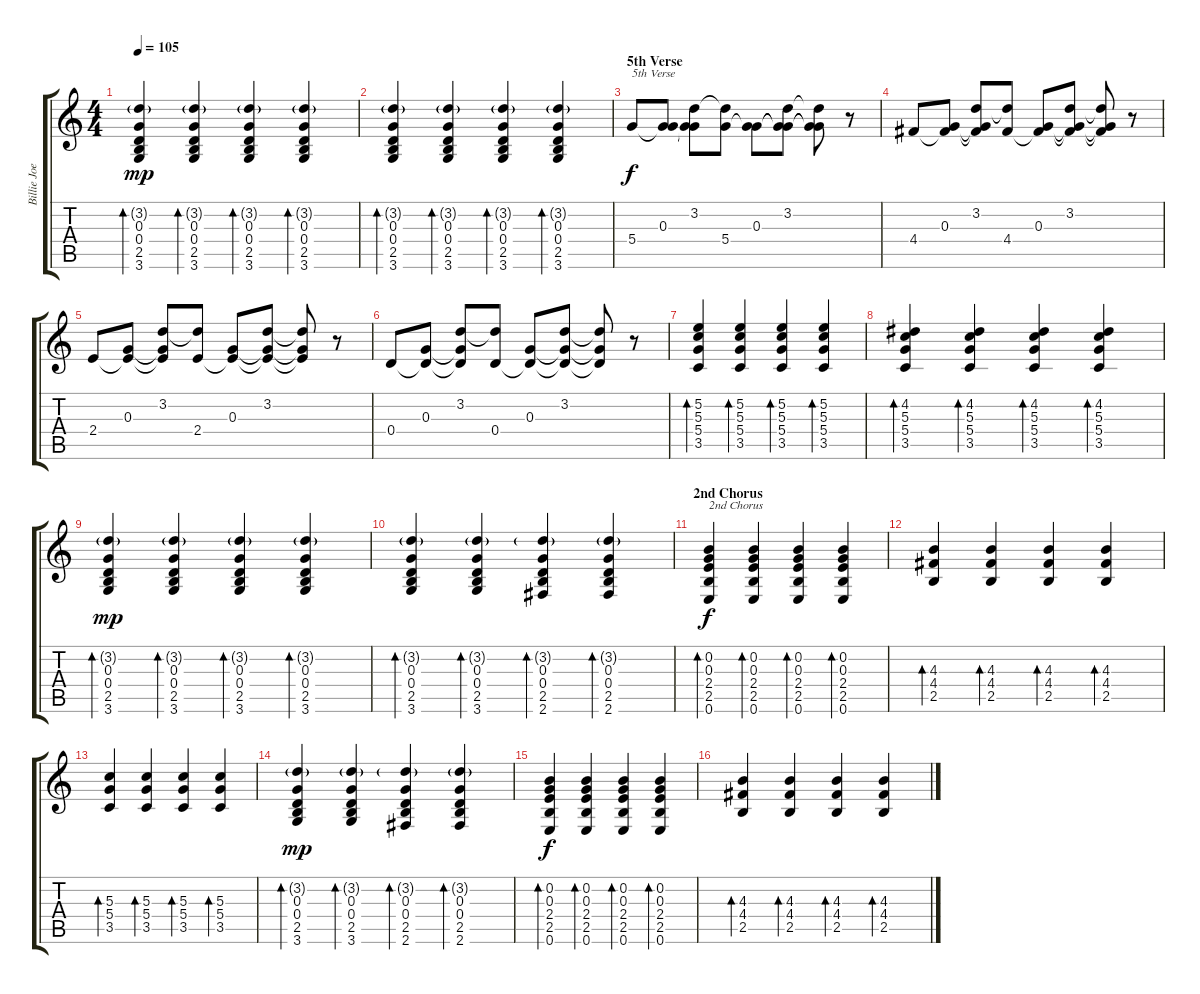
\track ("Billie Joe (Rhythm)" "Billie Joe") {instrument acousticguitarnylon}
\staff {score tabs}
\tuning (E4 B3 G3 D3 A2 E2) {hide}
\ts (4 4)
\tempo 105
\clef g2
\ks c
(3.2{g} 0.3 0.4 2.5 3.6).4{bd 60 dy mp} (3.2{g} 0.3 0.4 2.5 3.6).4{bd 60} (3.2{g} 0.3 0.4 2.5 3.6).4{bd 60} (3.2{g} 0.3 0.4 2.5 3.6).4{bd 60} |
(3.2{g} 0.3 0.4 2.5 3.6).4{bd 60} (3.2{g} 0.3 0.4 2.5 3.6).4{bd 60} (3.2{g} 0.3 0.4 2.5 3.6).4{bd 60} (3.2{g} 0.3 0.4 2.5 3.6).4{bd 60} |
\section ("" "5th Verse")
5.4.8{txt "5th Verse" dy f volume 13} (0.3 5.4{t}).8 (3.2 0.3{t} 5.4{t}).8 (3.2{t} 5.4).8 (0.3 5.4{t}).8 (3.2 0.3{t} 5.4{t}).8 (3.2{t} 0.3{t} 5.4{t}).8 r.8 |
4.4.8 (0.3 4.4{t}).8 (3.2 0.3{t} 4.4{t}).8 (3.2{t} 4.4).8 (0.3 4.4{t}).8 (3.2 0.3{t} 4.4{t}).8 (3.2{t} 0.3{t} 4.4{t}).8 r.8 |
2.4.8 (0.3 2.4{t}).8 (3.2 0.3{t} 2.4{t}).8 (3.2{t} 2.4).8 (0.3 2.4{t}).8 (3.2 0.3{t} 2.4{t}).8 (3.2{t} 0.3{t} 2.4{t}).8 r.8 |
0.4.8 (0.3 0.4{t}).8 (3.2 0.3{t} 0.4{t}).8 (3.2{t} 0.4).8 (0.3 0.4{t}).8 (3.2 0.3{t} 0.4{t}).8 (3.2{t} 0.3{t} 0.4{t}).8 r.8 |
(5.2 5.3 5.4 3.5).4{bd 60 volume 9} (5.2 5.3 5.4 3.5).4{bd 60} (5.2 5.3 5.4 3.5).4{bd 60} (5.2 5.3 5.4 3.5).4{bd 60} |
(4.2 5.3 5.4 3.5).4{bd 60} (4.2 5.3 5.4 3.5).4{bd 60} (4.2 5.3 5.4 3.5).4{bd 60} (4.2 5.3 5.4 3.5).4{bd 60} |
(3.2{g} 0.3 0.4 2.5 3.6).4{bd 60 dy mp} (3.2{g} 0.3 0.4 2.5 3.6).4{bd 60} (3.2{g} 0.3 0.4 2.5 3.6).4{bd 60} (3.2{g} 0.3 0.4 2.5 3.6).4{bd 60} |
(3.2{g} 0.3 0.4 2.5 3.6).4{bd 60} (3.2{g} 0.3 0.4 2.5 3.6).4{bd 60} (3.2{g} 0.3 0.4 2.5 2.6).4{bd 60} (3.2{g} 0.3 0.4 2.5 2.6).4{bd 60} |
\section ("" "2nd Chorus")
(0.2 0.3 2.4 2.5 0.6).4{bd 60 txt "2nd Chorus" dy f} (0.2 0.3 2.4 2.5 0.6).4{bd 60} (0.2 0.3 2.4 2.5 0.6).4{bd 60} (0.2 0.3 2.4 2.5 0.6).4{bd 60} |
(4.3 4.4 2.5).4{bd 60} (4.3 4.4 2.5).4{bd 60} (4.3 4.4 2.5).4{bd 60} (4.3 4.4 2.5).4{bd 60} |
(5.3 5.4 3.5).4{bd 60} (5.3 5.4 3.5).4{bd 60} (5.3 5.4 3.5).4{bd 60} (5.3 5.4 3.5).4{bd 60} |
(3.2{g} 0.3 0.4 2.5 3.6).4{bd 60 dy mp} (3.2{g} 0.3 0.4 2.5 3.6).4{bd 60} (3.2{g} 0.3 0.4 2.5 2.6).4{bd 60} (3.2{g} 0.3 0.4 2.5 2.6).4{bd 60} |
(0.2 0.3 2.4 2.5 0.6).4{bd 60 dy f} (0.2 0.3 2.4 2.5 0.6).4{bd 60} (0.2 0.3 2.4 2.5 0.6).4{bd 60} (0.2 0.3 2.4 2.5 0.6).4{bd 60} |
(4.3 4.4 2.5).4{bd 60} (4.3 4.4 2.5).4{bd 60} (4.3 4.4 2.5).4{bd 60} (4.3 4.4 2.5).4{bd 60}
